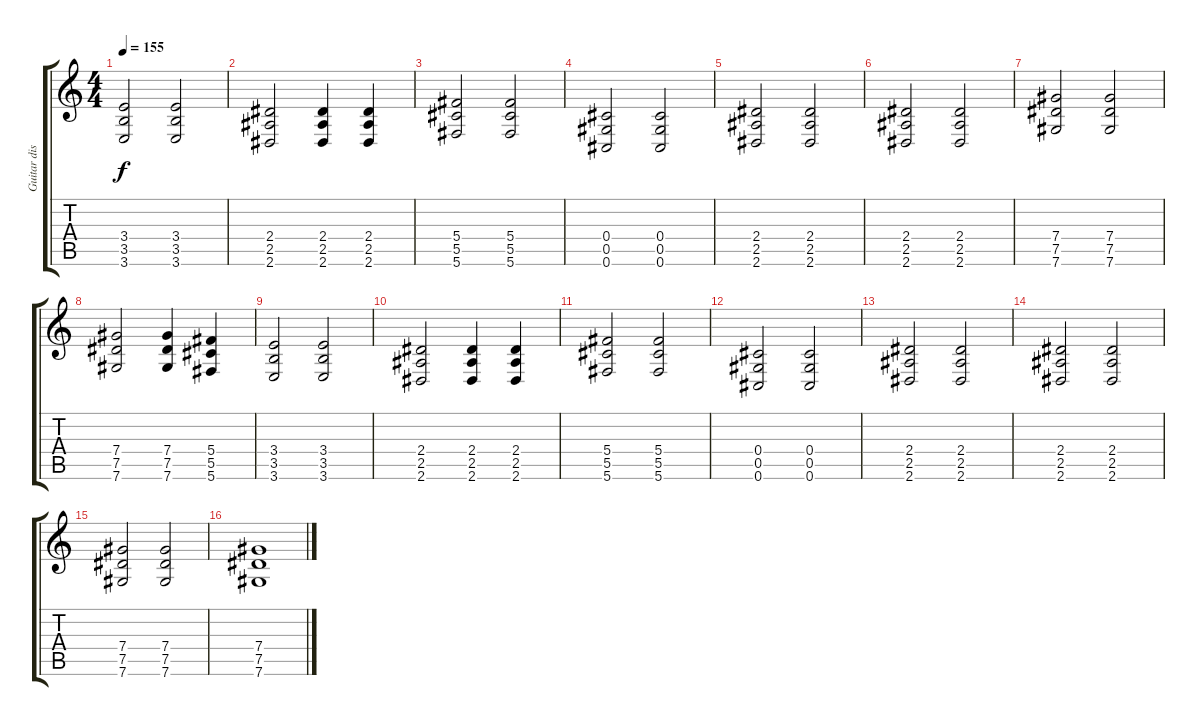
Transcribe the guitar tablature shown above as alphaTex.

\track ("Guitar distored [Daron]" "Guitar dis") {instrument overdrivenguitar}
\staff {score tabs}
\tuning (Eb4 Bb3 Gb3 Db3 Ab2 Db2) {hide}
\ts (4 4)
\tempo 155
\clef g2
\ks c
(3.4 3.5 3.6).2{dy f} (3.4 3.5 3.6).2 |
(2.4 2.5 2.6).2 (2.4 2.5 2.6).4 (2.4 2.5 2.6).4 |
(5.4 5.5 5.6).2 (5.4 5.5 5.6).2 |
(0.4 0.5 0.6).2 (0.4 0.5 0.6).2 |
(2.4 2.5 2.6).2 (2.4 2.5 2.6).2 |
(2.4 2.5 2.6).2 (2.4 2.5 2.6).2 |
(7.4 7.5 7.6).2 (7.4 7.5 7.6).2 |
(7.4 7.5 7.6).2 (7.4 7.5 7.6).4 (5.4 5.5 5.6).4 |
(3.4 3.5 3.6).2 (3.4 3.5 3.6).2 |
(2.4 2.5 2.6).2 (2.4 2.5 2.6).4 (2.4 2.5 2.6).4 |
(5.4 5.5 5.6).2 (5.4 5.5 5.6).2 |
(0.4 0.5 0.6).2 (0.4 0.5 0.6).2 |
(2.4 2.5 2.6).2 (2.4 2.5 2.6).2 |
(2.4 2.5 2.6).2 (2.4 2.5 2.6).2 |
(7.4 7.5 7.6).2 (7.4 7.5 7.6).2 |
(7.4 7.5 7.6).1
